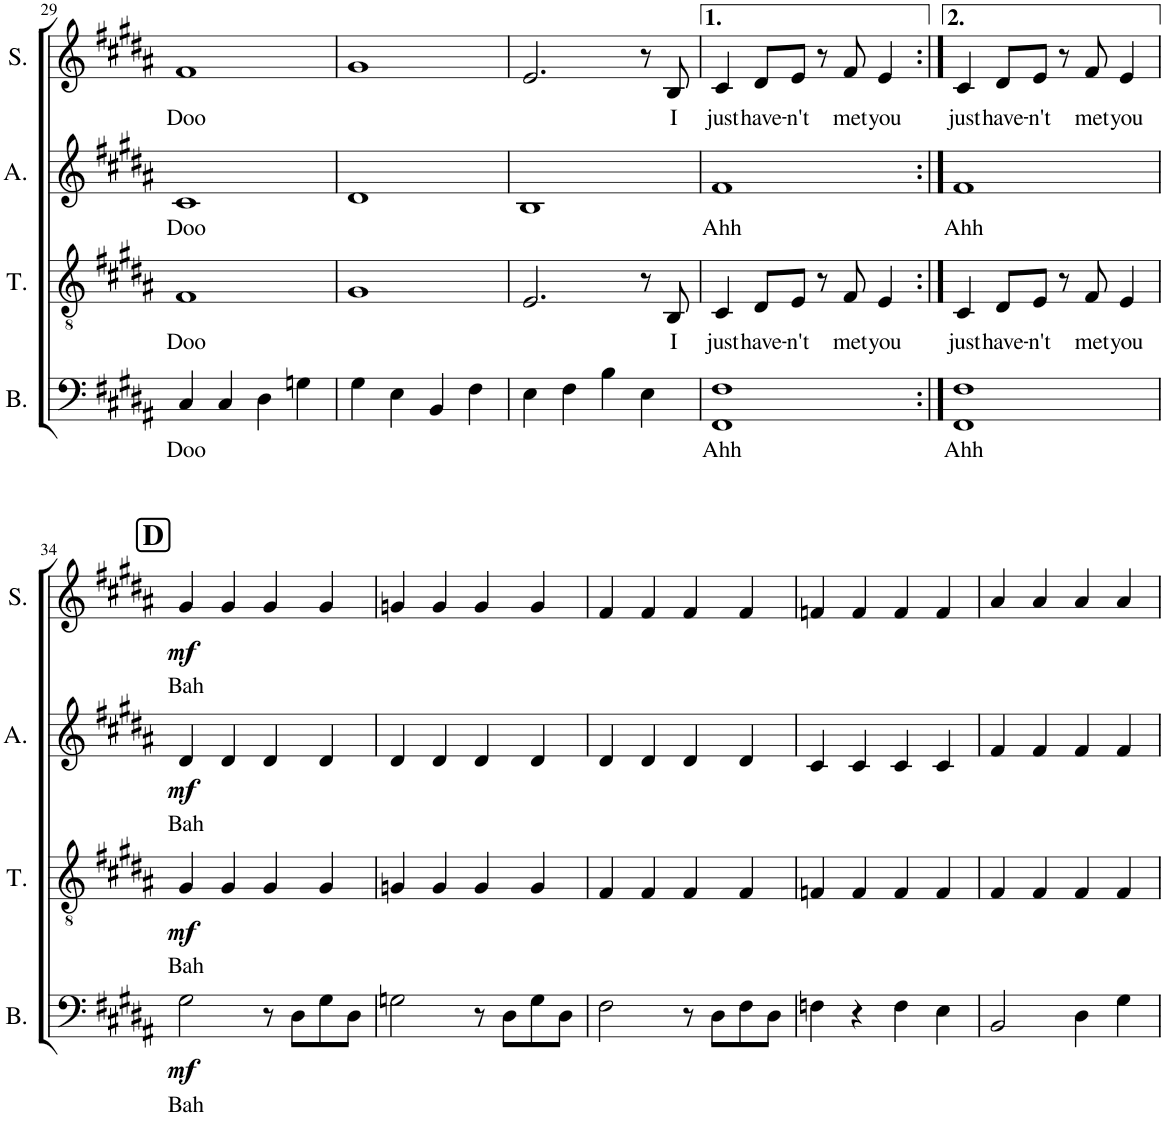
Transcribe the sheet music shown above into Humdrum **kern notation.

**kern	**text	**dynam	**kern	**text	**dynam	**kern	**text	**dynam	**kern	**text	**dynam
*part4	*part4	*part4	*part3	*part3	*part3	*part2	*part2	*part2	*part1	*part1	*part1
*staff4	*staff4	*staff4	*staff3	*staff3	*staff3	*staff2	*staff2	*staff2	*staff1	*staff1	*staff1
*I"Bass	*	*	*I"Tenor	*	*	*I"Alto	*	*	*I"Soprano	*	*
*I'B.	*	*	*I'T.	*	*	*I'A.	*	*	*I'S.	*	*
!!LO:PB:g=z
*clefF4	*	*	*clefGv2	*	*	*clefG2	*	*	*clefG2	*	*
*k[f#c#g#d#a#]	*	*	*k[f#c#g#d#a#]	*	*	*k[f#c#g#d#a#]	*	*	*k[f#c#g#d#a#]	*	*
*M4/4	*	*	*M4/4	*	*	*M4/4	*	*	*M4/4	*	*
=29	=29	=29	=29	=29	=29	=29	=29	=29	=29	=29	=29
!	!LO:LY:b	!	!	!LO:LY:b	!	!	!LO:LY:b	!	!	!LO:LY:b	!
4C#/	Doo	.	1F#	Doo	.	1c#	Doo	.	1f#	Doo	.
4C#/	.	.	.	.	.	.	.	.	.	.	.
4D#\	.	.	.	.	.	.	.	.	.	.	.
4Gn\	.	.	.	.	.	.	.	.	.	.	.
=30	=30	=30	=30	=30	=30	=30	=30	=30	=30	=30	=30
4G#\	.	.	1G#	.	.	1d#	.	.	1g#	.	.
4E\	.	.	.	.	.	.	.	.	.	.	.
4BB/	.	.	.	.	.	.	.	.	.	.	.
4F#\	.	.	.	.	.	.	.	.	.	.	.
=31	=31	=31	=31	=31	=31	=31	=31	=31	=31	=31	=31
4E\	.	.	2.E/	.	.	1B	.	.	2.e/	.	.
4F#\	.	.	.	.	.	.	.	.	.	.	.
4B\	.	.	.	.	.	.	.	.	.	.	.
4E\	.	.	8r	.	.	.	.	.	8r	.	.
!	!	!	!	!LO:LY:b	!	!	!	!	!	!LO:LY:b	!
.	.	.	8BB/	I	.	.	.	.	8B/	I	.
=32	=32	=32	=32	=32	=32	=32	=32	=32	=32	=32	=32
!	!LO:LY:b	!	!	!LO:LY:b	!	!	!LO:LY:b	!	!	!LO:LY:b	!
1FF# 1F#	Ahh	.	4C#/	just	.	1f#	Ahh	.	4c#/	just	.
!	!	!	!	!LO:LY:b	!	!	!	!	!	!LO:LY:b	!
.	.	.	8D#/L	have-	.	.	.	.	8d#/L	have-	.
!	!	!	!	!LO:LY:b	!	!	!	!	!	!LO:LY:b	!
.	.	.	8E/J	-n't	.	.	.	.	8e/J	-n't	.
.	.	.	8r	.	.	.	.	.	8r	.	.
!	!	!	!	!LO:LY:b	!	!	!	!	!	!LO:LY:b	!
.	.	.	8F#/	met	.	.	.	.	8f#/	met	.
!	!	!	!	!LO:LY:b	!	!	!	!	!	!LO:LY:b	!
.	.	.	4E/	you	.	.	.	.	4e/	you	.
=33:|!	=33:|!	=33:|!	=33:|!	=33:|!	=33:|!	=33:|!	=33:|!	=33:|!	=33:|!	=33:|!	=33:|!
!	!LO:LY:b	!	!	!LO:LY:b	!	!	!LO:LY:b	!	!	!LO:LY:b	!
1FF# 1F#	Ahh	.	4C#/	just	.	1f#	Ahh	.	4c#/	just	.
!	!	!	!	!LO:LY:b	!	!	!	!	!	!LO:LY:b	!
.	.	.	8D#/L	have-	.	.	.	.	8d#/L	have-	.
!	!	!	!	!LO:LY:b	!	!	!	!	!	!LO:LY:b	!
.	.	.	8E/J	-n't	.	.	.	.	8e/J	-n't	.
.	.	.	8r	.	.	.	.	.	8r	.	.
!	!	!	!	!LO:LY:b	!	!	!	!	!	!LO:LY:b	!
.	.	.	8F#/	met	.	.	.	.	8f#/	met	.
!	!	!	!	!LO:LY:b	!	!	!	!	!	!LO:LY:b	!
.	.	.	4E/	you	.	.	.	.	4e/	you	.
!!LO:LB:g=z
!!LO:REH:place=s1:a:B:cj:fs=14:t=D
=34	=34	=34	=34	=34	=34	=34	=34	=34	=34	=34	=34
!	!LO:LY:b	!LO:DY:b	!	!LO:LY:b	!LO:DY:b	!	!LO:LY:b	!LO:DY:b	!	!LO:LY:b	!LO:DY:b
2G#\	Bah	mf	4G#/	Bah	mf	4d#/	Bah	mf	4g#/	Bah	mf
.	.	.	4G#/	.	.	4d#/	.	.	4g#/	.	.
8r	.	.	4G#/	.	.	4d#/	.	.	4g#/	.	.
8D#\L	.	.	.	.	.	.	.	.	.	.	.
8G#\	.	.	4G#/	.	.	4d#/	.	.	4g#/	.	.
8D#\J	.	.	.	.	.	.	.	.	.	.	.
=35	=35	=35	=35	=35	=35	=35	=35	=35	=35	=35	=35
2Gn\	.	.	4Gn/	.	.	4d#/	.	.	4gn/	.	.
.	.	.	4G/	.	.	4d#/	.	.	4g/	.	.
8r	.	.	4G/	.	.	4d#/	.	.	4g/	.	.
8D#\L	.	.	.	.	.	.	.	.	.	.	.
8G\	.	.	4G/	.	.	4d#/	.	.	4g/	.	.
8D#\J	.	.	.	.	.	.	.	.	.	.	.
=36	=36	=36	=36	=36	=36	=36	=36	=36	=36	=36	=36
2F#\	.	.	4F#/	.	.	4d#/	.	.	4f#/	.	.
.	.	.	4F#/	.	.	4d#/	.	.	4f#/	.	.
8r	.	.	4F#/	.	.	4d#/	.	.	4f#/	.	.
8D#\L	.	.	.	.	.	.	.	.	.	.	.
8F#\	.	.	4F#/	.	.	4d#/	.	.	4f#/	.	.
8D#\J	.	.	.	.	.	.	.	.	.	.	.
=37	=37	=37	=37	=37	=37	=37	=37	=37	=37	=37	=37
4Fn\	.	.	4Fn/	.	.	4c#/	.	.	4fn/	.	.
4r	.	.	4F/	.	.	4c#/	.	.	4f/	.	.
4F\	.	.	4F/	.	.	4c#/	.	.	4f/	.	.
4E\	.	.	4F/	.	.	4c#/	.	.	4f/	.	.
=38	=38	=38	=38	=38	=38	=38	=38	=38	=38	=38	=38
2BB/	.	.	4F#/	.	.	4f#/	.	.	4a#/	.	.
.	.	.	4F#/	.	.	4f#/	.	.	4a#/	.	.
4D#\	.	.	4F#/	.	.	4f#/	.	.	4a#/	.	.
4G#\	.	.	4F#/	.	.	4f#/	.	.	4a#/	.	.
=	=	=	=	=	=	=	=	=	=	=	=
*-	*-	*-	*-	*-	*-	*-	*-	*-	*-	*-	*-
